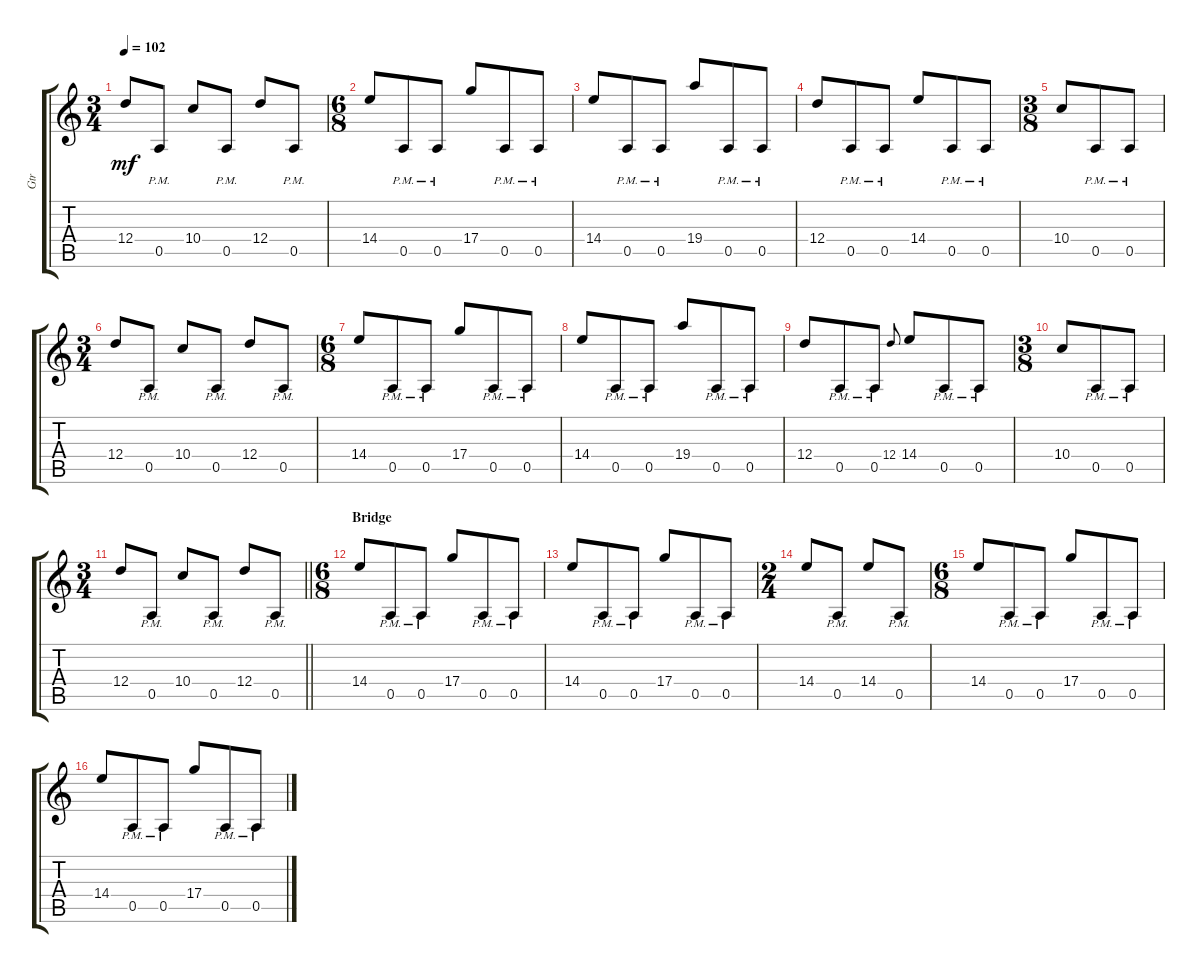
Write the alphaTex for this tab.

\track ("Gtr" "Gtr") {instrument distortionguitar}
\staff {score tabs}
\tuning (E4 B3 G3 D3 A2 D2) {hide}
\ts (3 4)
\tempo 102
\clef g2
\ks c
12.4.8{dy mf} 0.5{pm}.8 10.4.8 0.5{pm}.8 12.4.8 0.5{pm}.8 |
\ts (6 8)
14.4.8 0.5{pm}.8 0.5{pm}.8 17.4.8 0.5{pm}.8 0.5{pm}.8 |
14.4.8 0.5{pm}.8 0.5{pm}.8 19.4.8 0.5{pm}.8 0.5{pm}.8 |
12.4.8 0.5{pm}.8 0.5{pm}.8 14.4.8 0.5{pm}.8 0.5{pm}.8 |
\ts (3 8)
10.4.8 0.5{pm}.8 0.5{pm}.8 |
\ts (3 4)
12.4.8 0.5{pm}.8 10.4.8 0.5{pm}.8 12.4.8 0.5{pm}.8 |
\ts (6 8)
14.4.8 0.5{pm}.8 0.5{pm}.8 17.4.8 0.5{pm}.8 0.5{pm}.8 |
14.4.8 0.5{pm}.8 0.5{pm}.8 19.4.8 0.5{pm}.8 0.5{pm}.8 |
12.4.8 0.5{pm}.8 0.5{pm}.8 12.4.8{gr onbeat} 14.4.8 0.5{pm}.8 0.5{pm}.8 |
\ts (3 8)
10.4.8 0.5{pm}.8 0.5{pm}.8 |
\ts (3 4)
\barLineRight lightlight
12.4.8 0.5{pm}.8 10.4.8 0.5{pm}.8 12.4.8 0.5{pm}.8 |
\ts (6 8)
\section ("" "Bridge")
14.4.8 0.5{pm}.8 0.5{pm}.8 17.4.8 0.5{pm}.8 0.5{pm}.8 |
14.4.8 0.5{pm}.8 0.5{pm}.8 17.4.8 0.5{pm}.8 0.5{pm}.8 |
\ts (2 4)
14.4.8 0.5{pm}.8 14.4.8 0.5{pm}.8 |
\ts (6 8)
14.4.8 0.5{pm}.8 0.5{pm}.8 17.4.8 0.5{pm}.8 0.5{pm}.8 |
14.4.8 0.5{pm}.8 0.5{pm}.8 17.4.8 0.5{pm}.8 0.5{pm}.8
